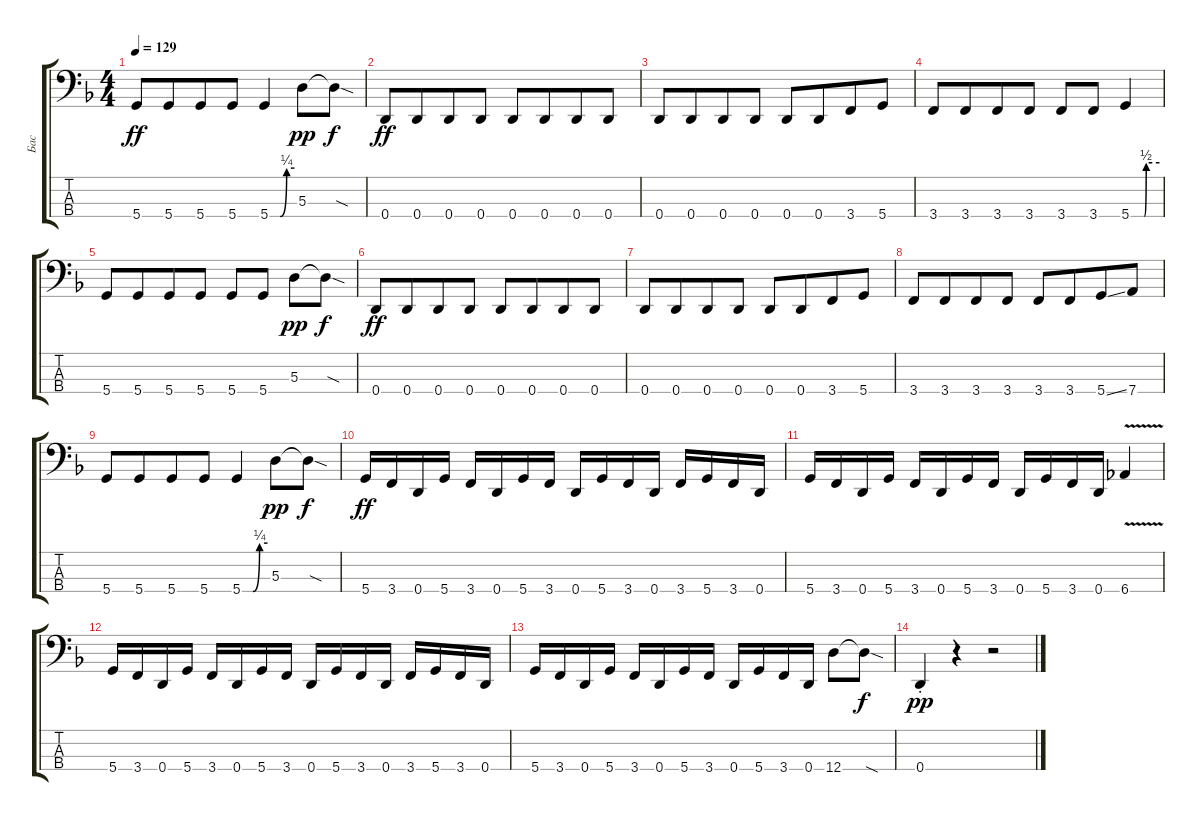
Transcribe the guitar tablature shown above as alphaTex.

\track ("Бас" "Бас") {instrument electricbassfinger}
\staff {score tabs}
\tuning (G2 D2 A1 D1) {hide}
\ts (4 4)
\tempo 129
\clef f4
\ks dminor
5.4.8{dy ff} 5.4.8{beam merge} 5.4.8 5.4.8 5.4{be (custom 0 0 25 0 41 1 60 1)}.4 5.3.8{dy pp} 5.3{sod t}.8{dy f} |
0.4.8{dy ff} 0.4.8{beam merge} 0.4.8 0.4.8 0.4.8 0.4.8{beam merge} 0.4.8 0.4.8 |
0.4.8 0.4.8{beam merge} 0.4.8 0.4.8 0.4.8 0.4.8{beam merge} 3.4.8 5.4.8 |
3.4.8 3.4.8{beam merge} 3.4.8 3.4.8 3.4.8 3.4.8 5.4{be (custom 0 0 28 0 32 2 60 2)}.4 |
5.4.8 5.4.8{beam merge} 5.4.8 5.4.8 5.4.8 5.4.8 5.3.8{dy pp} 5.3{sod t}.8{dy f} |
0.4.8{dy ff} 0.4.8{beam merge} 0.4.8 0.4.8 0.4.8 0.4.8{beam merge} 0.4.8 0.4.8 |
0.4.8 0.4.8{beam merge} 0.4.8 0.4.8 0.4.8 0.4.8{beam merge} 3.4.8 5.4.8 |
3.4.8 3.4.8{beam merge} 3.4.8 3.4.8 3.4.8 3.4.8{beam merge} 5.4{ss}.8 7.4.8 |
5.4.8 5.4.8{beam merge} 5.4.8 5.4.8 5.4{be (custom 0 0 25 0 41 1 60 1)}.4 5.3.8{dy pp} 5.3{sod t}.8{dy f} |
5.4.16{dy ff} 3.4.16 0.4.16 5.4.16 3.4.16 0.4.16 5.4.16 3.4.16 0.4.16 5.4.16 3.4.16 0.4.16 3.4.16 5.4.16 3.4.16 0.4.16 |
5.4.16 3.4.16 0.4.16 5.4.16 3.4.16 0.4.16 5.4.16 3.4.16 0.4.16 5.4.16 3.4.16 0.4.16 6.4{v}.4 |
5.4.16 3.4.16 0.4.16 5.4.16 3.4.16 0.4.16 5.4.16 3.4.16 0.4.16 5.4.16 3.4.16 0.4.16 3.4.16 5.4.16 3.4.16 0.4.16 |
5.4.16 3.4.16 0.4.16 5.4.16 3.4.16 0.4.16 5.4.16 3.4.16 0.4.16 5.4.16 3.4.16 0.4.16 12.4.8 12.4{sod t}.8{dy f} |
0.4{st}.4{dy pp} r.4 r.2
